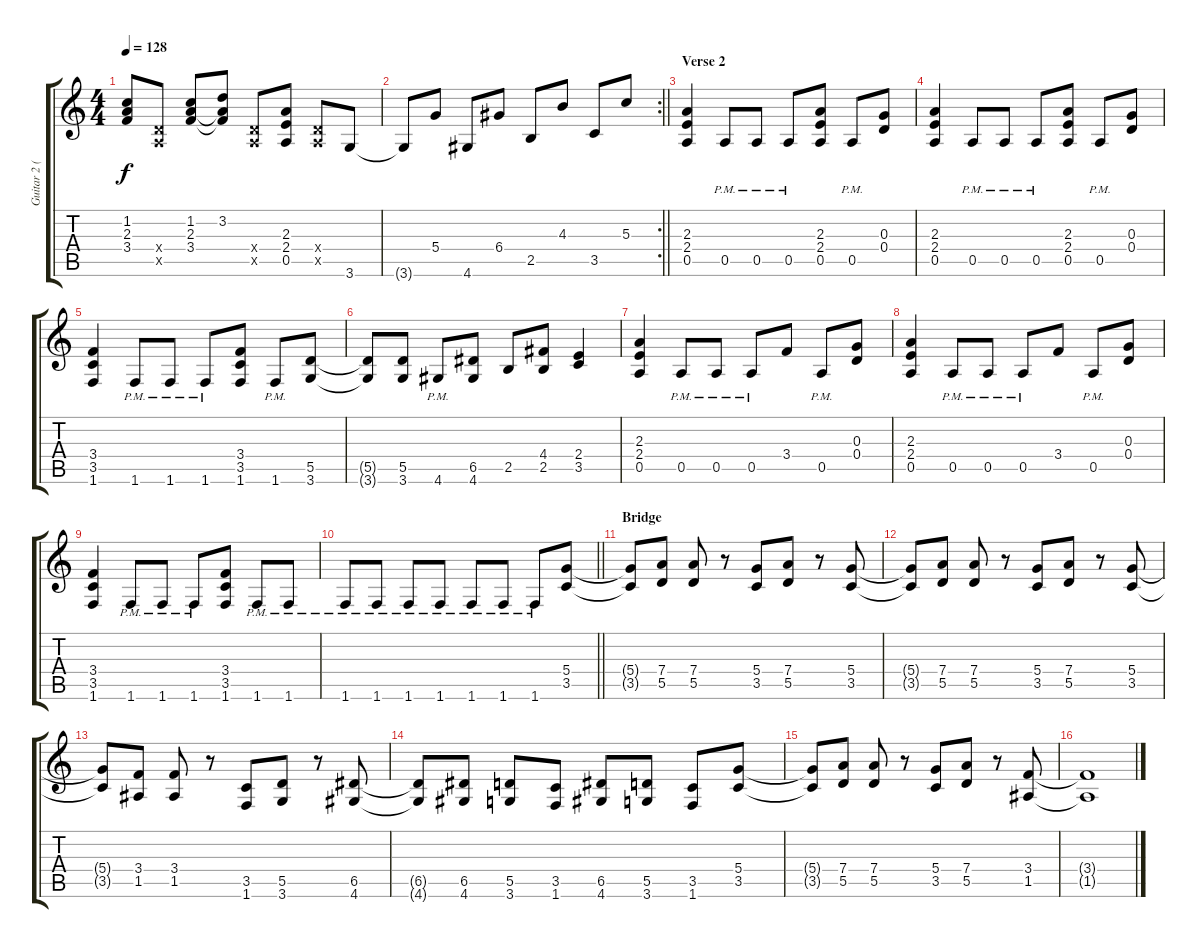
\track ("Guitar 2 (Amen)" "Guitar 2 (") {instrument overdrivenguitar}
\staff {score tabs}
\tuning (E4 B3 G3 D3 A2 E2) {hide}
\ts (4 4)
\tempo 128
\clef g2
\ks c
(1.2 2.3 3.4).8{dy f} (0.4{x} 0.5{x}).8 (1.2 2.3 3.4).8 (3.2 2.3{t} 3.4{t}).8 (0.4{x} 0.5{x}).8 (2.3 2.4 0.5).8 (0.4{x} 0.5{x}).8 3.6.8 |
\rc 2
\barLineRight lightlight
3.6{t}.8 5.4.8 4.6.8 6.4.8 2.5.8 4.3.8 3.5.8 5.3.8 |
\section ("" "Verse 2")
(2.3 2.4 0.5).4 0.5{pm}.8 0.5{pm}.8 0.5{pm}.8 (2.3 2.4 0.5).8 0.5{pm}.8 (0.3 0.4).8 |
(2.3 2.4 0.5).4 0.5{pm}.8 0.5{pm}.8 0.5{pm}.8 (2.3 2.4 0.5).8 0.5{pm}.8 (0.3 0.4).8 |
(3.4 3.5 1.6).4 1.6{pm}.8 1.6{pm}.8 1.6{pm}.8 (3.4 3.5 1.6).8 1.6{pm}.8 (5.5 3.6).8 |
(5.5{t} 3.6{t}).8 (5.5 3.6).8 4.6{pm}.8 (6.5 4.6).8 2.5.8 (4.4 2.5).8 (2.4 3.5).4 |
(2.3 2.4 0.5).4 0.5{pm}.8 0.5{pm}.8 0.5{pm}.8 3.4.8 0.5{pm}.8 (0.3 0.4).8 |
(2.3 2.4 0.5).4 0.5{pm}.8 0.5{pm}.8 0.5{pm}.8 3.4.8 0.5{pm}.8 (0.3 0.4).8 |
(3.4 3.5 1.6).4 1.6{pm}.8 1.6{pm}.8 1.6{pm}.8 (3.4 3.5 1.6).8 1.6{pm}.8 1.6{pm}.8 |
\barLineRight lightlight
1.6{pm}.8 1.6{pm}.8 1.6{pm}.8 1.6{pm}.8 1.6{pm}.8 1.6{pm}.8 1.6{pm}.8 (5.4 3.5).8 |
\section ("" "Bridge")
(5.4{t} 3.5{t}).8 (7.4 5.5).8 (7.4 5.5).8 r.8 (5.4 3.5).8 (7.4 5.5).8 r.8 (5.4 3.5).8 |
(5.4{t} 3.5{t}).8 (7.4 5.5).8 (7.4 5.5).8 r.8 (5.4 3.5).8 (7.4 5.5).8 r.8 (5.4 3.5).8 |
(5.4{t} 3.5{t}).8 (3.4 1.5).8 (3.4 1.5).8 r.8 (3.5 1.6).8 (5.5 3.6).8 r.8 (6.5 4.6).8 |
(6.5{t} 4.6{t}).8 (6.5 4.6).8 (5.5 3.6).8 (3.5 1.6).8 (6.5 4.6).8 (5.5 3.6).8 (3.5 1.6).8 (5.4 3.5).8 |
(5.4{t} 3.5{t}).8 (7.4 5.5).8 (7.4 5.5).8 r.8 (5.4 3.5).8 (7.4 5.5).8 r.8 (3.4 1.5).8 |
(3.4{t} 1.5{t}).1
